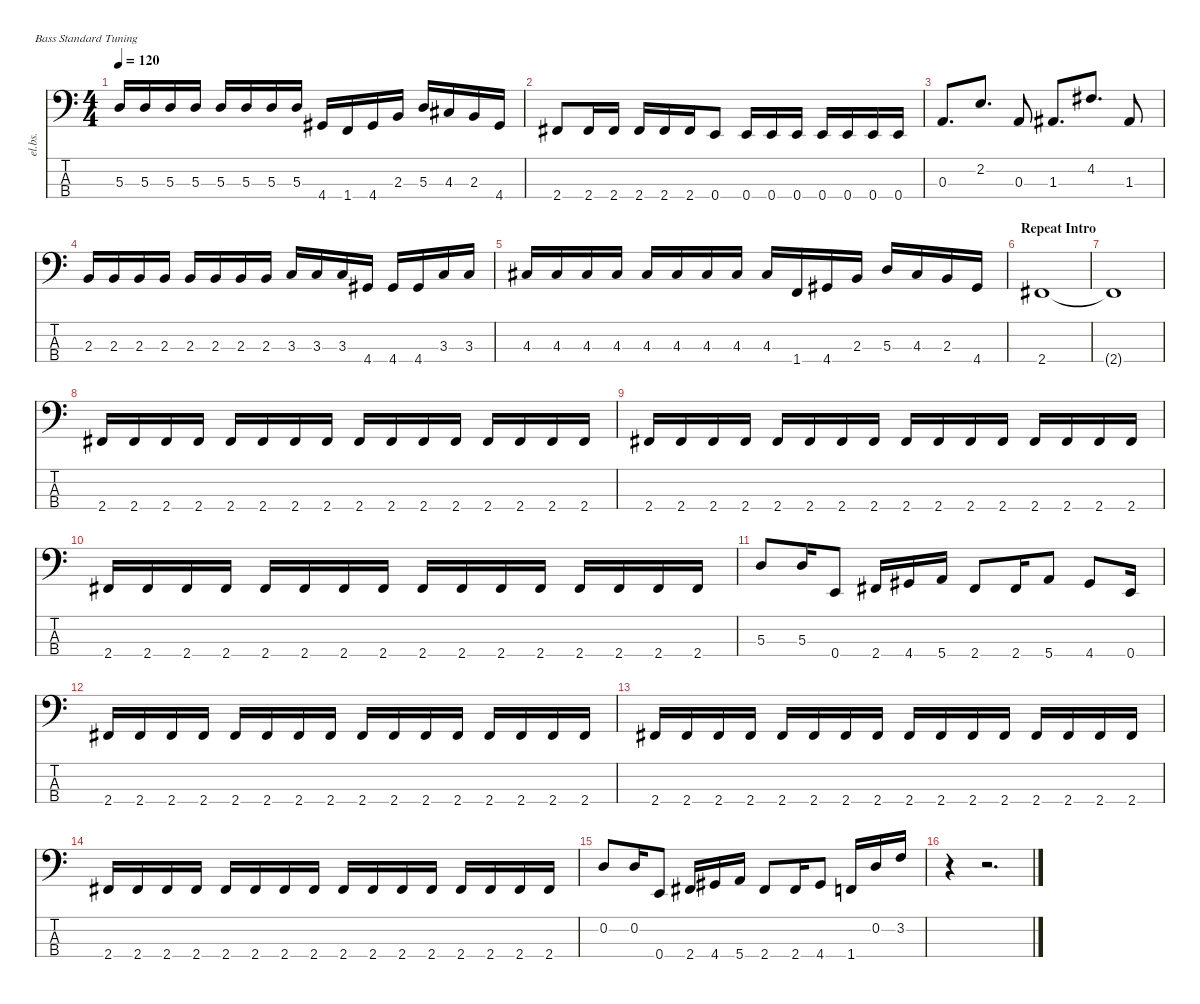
\defaultSystemsLayout 4
\hideDynamics
\bracketExtendMode nobrackets
\track ("Bass Guitar" "el.bs.") {instrument electricbasspick}
\staff {score tabs}
\tuning (G2 D2 A1 E1)
\ts (4 4)
\tempo 120
\clef f4
\ks c
5.3.16{dy f beam Up} 5.3.16{beam Up} 5.3.16{beam Up} 5.3.16{beam Up} 5.3.16{beam Up} 5.3.16{beam Up} 5.3.16{beam Up} 5.3.16{beam Up} 4.4{acc #}.16{beam Up} 1.4.16{beam Up} 4.4{acc #}.16{beam Up} 2.3.16{beam Up} 5.3.16{beam Up} 4.3{acc #}.16{beam Up} 2.3.16{beam Up} 4.4{acc #}.16{beam Up} |
2.4{acc #}.8{beam Up} 2.4{acc #}.16{beam Up} 2.4{acc #}.16{beam Up} 2.4{acc #}.16{beam Up} 2.4{acc #}.16{beam Up} 2.4{acc #}.16{beam Up} 0.4.8{beam Up} 0.4.16{beam Up} 0.4.16{beam Up} 0.4.16{beam Up} 0.4.16{beam Up} 0.4.16{beam Up} 0.4.16{beam Up} 0.4.16{beam Up} |
0.3.8{d beam Up} 2.2.8{d beam Up} 0.3.8{beam Up} 1.3{acc #}.8{d beam Up} 4.2{acc #}.8{d beam Up} 1.3{acc #}.8{beam Up} |
2.3.16{beam Up} 2.3.16{beam Up} 2.3.16{beam Up} 2.3.16{beam Up} 2.3.16{beam Up} 2.3.16{beam Up} 2.3.16{beam Up} 2.3.16{beam Up} 3.3.16{beam Up} 3.3.16{beam Up} 3.3.16{beam Up} 4.4{acc #}.16{beam Up} 4.4{acc #}.16{beam Up} 4.4{acc #}.16{beam Up} 3.3.16{beam Up} 3.3.16{beam Up} |
4.3{acc #}.16{beam Up} 4.3{acc #}.16{beam Up} 4.3{acc #}.16{beam Up} 4.3{acc #}.16{beam Up} 4.3{acc #}.16{beam Up} 4.3{acc #}.16{beam Up} 4.3{acc #}.16{beam Up} 4.3{acc #}.16{beam Up} 4.3{acc #}.16{beam Up} 1.4.16{beam Up} 4.4{acc #}.16{beam Up} 2.3.16{beam Up} 5.3.16{beam Up} 4.3{acc #}.16{beam Up} 2.3.16{beam Up} 4.4{acc #}.16{beam Up} |
\section ("" "Repeat Intro")
2.4{acc #}.1{beam Up} |
2.4{t acc #}.1{beam Up} |
2.4{acc #}.16{beam Up} 2.4{acc #}.16{beam Up} 2.4{acc #}.16{beam Up} 2.4{acc #}.16{beam Up} 2.4{acc #}.16{beam Up} 2.4{acc #}.16{beam Up} 2.4{acc #}.16{beam Up} 2.4{acc #}.16{beam Up} 2.4{acc #}.16{beam Up} 2.4{acc #}.16{beam Up} 2.4{acc #}.16{beam Up} 2.4{acc #}.16{beam Up} 2.4{acc #}.16{beam Up} 2.4{acc #}.16{beam Up} 2.4{acc #}.16{beam Up} 2.4{acc #}.16{beam Up} |
2.4{acc #}.16{beam Up} 2.4{acc #}.16{beam Up} 2.4{acc #}.16{beam Up} 2.4{acc #}.16{beam Up} 2.4{acc #}.16{beam Up} 2.4{acc #}.16{beam Up} 2.4{acc #}.16{beam Up} 2.4{acc #}.16{beam Up} 2.4{acc #}.16{beam Up} 2.4{acc #}.16{beam Up} 2.4{acc #}.16{beam Up} 2.4{acc #}.16{beam Up} 2.4{acc #}.16{beam Up} 2.4{acc #}.16{beam Up} 2.4{acc #}.16{beam Up} 2.4{acc #}.16{beam Up} |
2.4{acc #}.16{beam Up} 2.4{acc #}.16{beam Up} 2.4{acc #}.16{beam Up} 2.4{acc #}.16{beam Up} 2.4{acc #}.16{beam Up} 2.4{acc #}.16{beam Up} 2.4{acc #}.16{beam Up} 2.4{acc #}.16{beam Up} 2.4{acc #}.16{beam Up} 2.4{acc #}.16{beam Up} 2.4{acc #}.16{beam Up} 2.4{acc #}.16{beam Up} 2.4{acc #}.16{beam Up} 2.4{acc #}.16{beam Up} 2.4{acc #}.16{beam Up} 2.4{acc #}.16{beam Up} |
5.3.8{beam Up} 5.3.16{beam Up} 0.4.8{beam Up} 2.4{acc #}.16{beam Up} 4.4{acc #}.16{beam Up} 5.4.16{beam Up} 2.4{acc #}.8{beam Up} 2.4{acc #}.16{beam Up} 5.4.8{beam Up} 4.4{acc #}.8{beam Up} 0.4.16{beam Up} |
2.4{acc #}.16{beam Up} 2.4{acc #}.16{beam Up} 2.4{acc #}.16{beam Up} 2.4{acc #}.16{beam Up} 2.4{acc #}.16{beam Up} 2.4{acc #}.16{beam Up} 2.4{acc #}.16{beam Up} 2.4{acc #}.16{beam Up} 2.4{acc #}.16{beam Up} 2.4{acc #}.16{beam Up} 2.4{acc #}.16{beam Up} 2.4{acc #}.16{beam Up} 2.4{acc #}.16{beam Up} 2.4{acc #}.16{beam Up} 2.4{acc #}.16{beam Up} 2.4{acc #}.16{beam Up} |
2.4{acc #}.16{beam Up} 2.4{acc #}.16{beam Up} 2.4{acc #}.16{beam Up} 2.4{acc #}.16{beam Up} 2.4{acc #}.16{beam Up} 2.4{acc #}.16{beam Up} 2.4{acc #}.16{beam Up} 2.4{acc #}.16{beam Up} 2.4{acc #}.16{beam Up} 2.4{acc #}.16{beam Up} 2.4{acc #}.16{beam Up} 2.4{acc #}.16{beam Up} 2.4{acc #}.16{beam Up} 2.4{acc #}.16{beam Up} 2.4{acc #}.16{beam Up} 2.4{acc #}.16{beam Up} |
2.4{acc #}.16{beam Up} 2.4{acc #}.16{beam Up} 2.4{acc #}.16{beam Up} 2.4{acc #}.16{beam Up} 2.4{acc #}.16{beam Up} 2.4{acc #}.16{beam Up} 2.4{acc #}.16{beam Up} 2.4{acc #}.16{beam Up} 2.4{acc #}.16{beam Up} 2.4{acc #}.16{beam Up} 2.4{acc #}.16{beam Up} 2.4{acc #}.16{beam Up} 2.4{acc #}.16{beam Up} 2.4{acc #}.16{beam Up} 2.4{acc #}.16{beam Up} 2.4{acc #}.16{beam Up} |
0.2.8{beam Up} 0.2.16{beam Up} 0.4.8{beam Up} 2.4{acc #}.16{beam Up} 4.4{acc #}.16{beam Up} 5.4.16{beam Up} 2.4{acc #}.8{beam Up} 2.4{acc #}.16{beam Up} 4.4{acc #}.8{beam Up} 1.4.16{beam Up} 0.2.16{beam Up} 3.2.16{beam Up} |
r.4{beam Down} r.2{d beam Down}
